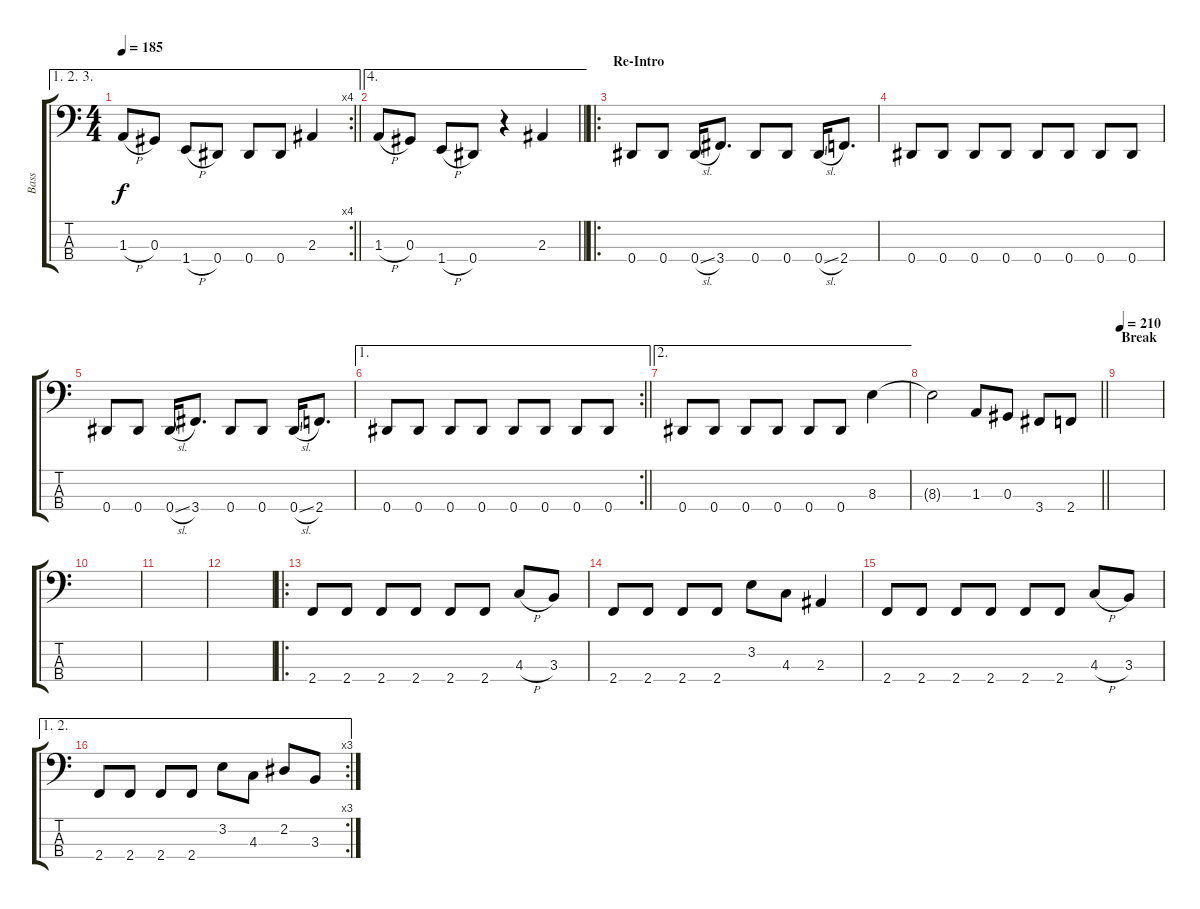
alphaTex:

\track ("Bass" "Bass") {instrument electricbassfinger}
\staff {score tabs}
\tuning (Gb2 Db2 Ab1 Eb1) {hide}
\ae (1 2 3)
\rc 4
\ts (4 4)
\tempo 185
\clef f4
\barLineRight lightlight
\ks c
1.3{h}.8{dy f} 0.3.8 1.4{h}.8 0.4.8 0.4.8 0.4.8 2.3.4 |
\ae 4
\barLineRight lightlight
1.3{h}.8 0.3.8 1.4{h}.8 0.4.8 r.4 2.3.4 |
\ro
\section ("" "Re-Intro")
0.4.8 0.4.8 0.4{sl}.16 3.4.8{d} 0.4.8 0.4.8 0.4{sl}.16 2.4.8{d} |
0.4.8 0.4.8 0.4.8 0.4.8 0.4.8 0.4.8 0.4.8 0.4.8 |
0.4.8 0.4.8 0.4{sl}.16 3.4.8{d} 0.4.8 0.4.8 0.4{sl}.16 2.4.8{d} |
\ae 1
\rc 2
\barLineRight lightlight
0.4.8 0.4.8 0.4.8 0.4.8 0.4.8 0.4.8 0.4.8 0.4.8 |
\ae 2
0.4.8 0.4.8 0.4.8 0.4.8 0.4.8 0.4.8 8.3.4 |
\barLineRight lightlight
8.3{t}.2 1.3.8 0.3.8 3.4.8 2.4.8 |
\section ("" "Break")
\tempo 210
|
|
|
|
\ro
2.4.8 2.4.8 2.4.8 2.4.8 2.4.8 2.4.8 4.3{h}.8 3.3.8 |
2.4.8 2.4.8 2.4.8 2.4.8 3.2.8 4.3.8 2.3.4 |
2.4.8 2.4.8 2.4.8 2.4.8 2.4.8 2.4.8 4.3{h}.8 3.3.8 |
\ae (1 2)
\rc 3
2.4.8 2.4.8 2.4.8 2.4.8 3.2.8 4.3.8 2.2.8 3.3.8
